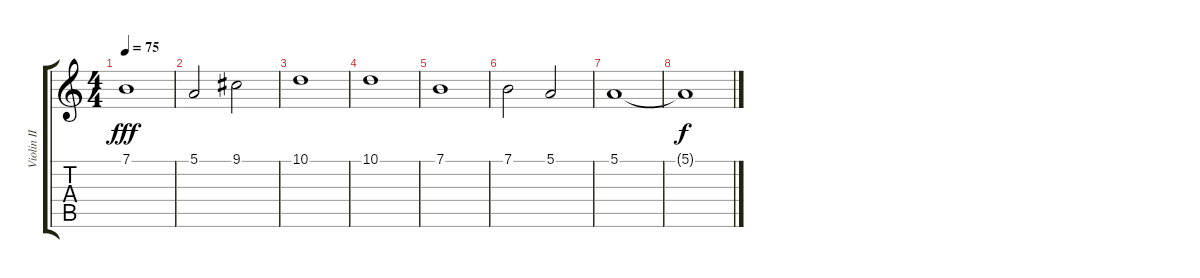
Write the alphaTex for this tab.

\track ("Violin II           " "Violin II ") {instrument stringensemble1}
\staff {score tabs}
\tuning (E4 B3 G3 D3 A2 E2) {hide}
\ts (4 4)
\tempo 75
\clef g2
\ks c
7.1.1{dy fff} |
5.1.2 9.1.2 |
10.1.1 |
10.1.1 |
7.1.1 |
7.1.2 5.1.2 |
5.1.1 |
5.1{t}.1{dy f}
